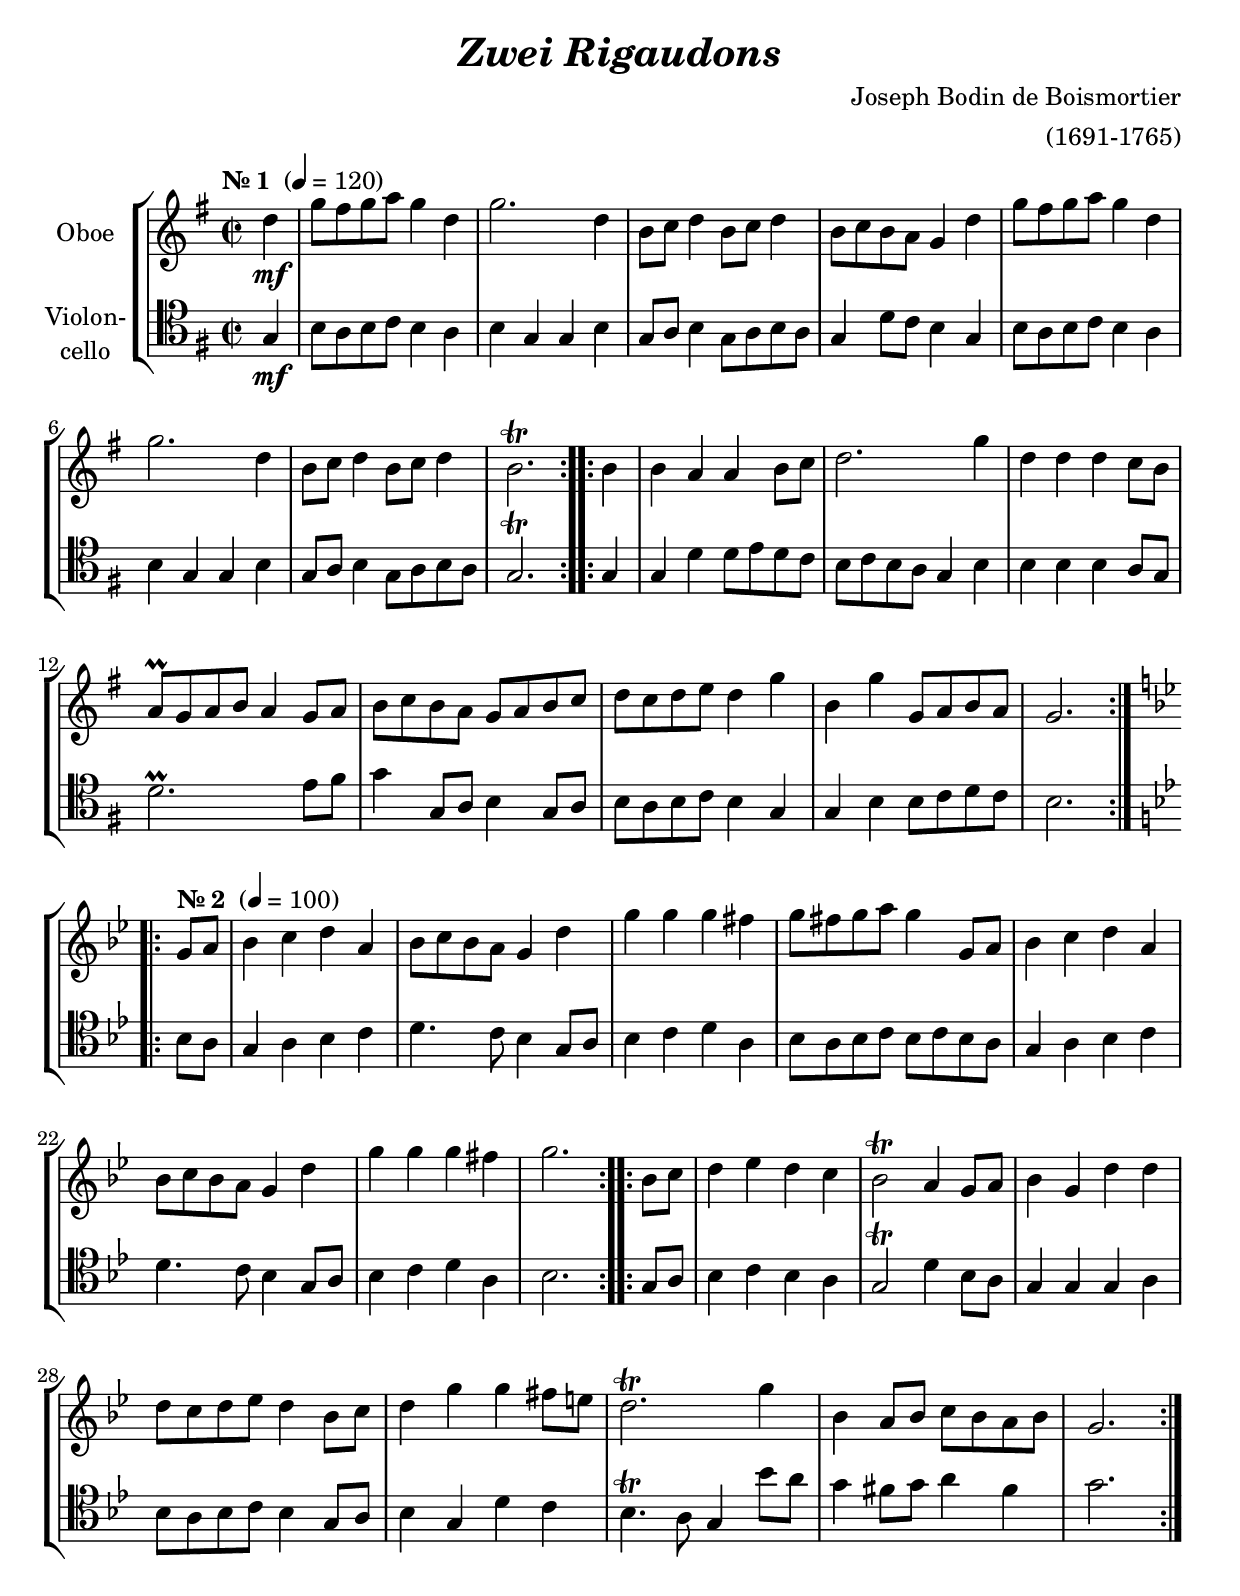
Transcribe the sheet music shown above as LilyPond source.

\version "2.14.2"
\include "deutsch.ly"

#(set-global-staff-size 21.75)

\header {
  title     = \markup \bold \italic "Zwei Rigaudons"
  composer  = "Joseph Bodin de Boismortier"
  arranger  = "(1691-1765)"
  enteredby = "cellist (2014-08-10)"
}

voiceconsts = {
  \compressFullBarRests
  % Set default beaming for all staves
  %\set Timing.beamExceptions = #'()
  %\set Timing.baseMoment     = #(ly:make-moment 1 4)
  %\set Timing.beatStructure  = #'(1 1 1)
}

mihi = "clarinet"
milo = "bassoon"
%mihi = "bright acoustic"
%milo = "acoustic bass"

introa = {        \tempo "Nr. 1 " 4=120 \key g \major \time 2/2 \partial 4 }
introb = { \break \tempo "Nr. 2 " 4=100 \key g \minor }

va = \relative c'' {
   \voiceconsts

   \introa
   \repeat volta 2 {
     d4\mf
     g8 fis g a g4 d
     g2. d4
     h8 c d4 h8 c d4
     h8 c h a g4 d'
     g8 fis g a g4 d

     g2. d4
     h8 c d4 h8 c d4
     h2.\trill 
   }

   \repeat volta 2 {
     h4
     h a a h8 c
     d2. g4
     d d d c8 h

     a\prall g a h a4 g8 a
     h c h a g a h c
     d c d e d4 g
     h, g' g,8 a h a
     g2.
   }

   \introb
   \repeat volta 2 {
     g8 a
     b4 c d a
     b8 c b a g4 d'
     g g g fis
     g8 fis g a g4 g,8 a
     b4 c d a

     b8 c b a g4 d'
     g g g fis
     g2.
   }

   \repeat volta 2 {
     b,8 c
     d4 es d c
     b2\trill a4 g8 a
     b4 g d' d

     d8 c d es d4 b8 c
     d4 g g fis8 e
     d2.\trill g4
     b, a8 b c b a b
     g2.
   }
}

vb = \relative c' {
   \voiceconsts
   \clef "tenor"

   \introa
   \repeat volta 2 {
     g4\mf
     h8 a h c h4 a
     h g g h
     g8 a h4 g8 a h a
     g4 d'8 c h4 g
     h8 a h c h4 a

     h g g h
     g8 a h4 g8 a h a
     g2.\trill
   }

   \repeat volta 2 {
     g4
     g d' d8 e d c
     h c h a g4 h
     h h h a8 g

     d'2.\prall e8 fis
     g4 g,8 a h4 g8 a
     h a h c h4 g
     g h h8 c d c
     h2.
   }

   \introb
   \repeat volta 2 {
     b8 a
     g4 a b c
     d4. c8 b4 g8 a
     b4 c d a
     b8 a b c b c b a
     g4 a b c

     d4. c8 b4 g8 a
     b4 c d a
     b2.
   }

   \repeat volta 2 {
     g8 a
     b4 c b a
     g2\trill d'4 b8 a
     g4 g g a

     b8 a b c b4 g8 a
     b4 g d' c
     b4.\trill a8 g4 b'8 a
     g4 fis8 g a4 fis
     g2.
   }
}


music = \new StaffGroup <<
      \new Staff {
        \set Staff.midiInstrument = \mihi
        \set Staff.instrumentName = \markup \center-column { "Oboe" }
        \transpose g g { \va }
      }

      \new Staff {
        \set Staff.midiInstrument = \milo
        \set Staff.instrumentName = \markup \center-column { "Violon-" "cello" }
        \transpose g g { \vb }
      }
>>

\book {
  \score {
   \music
    \layout {}
  }

  \score {
    \unfoldRepeats \music

    \midi {
      \context {
        \Score
      }
    }
  }
}
